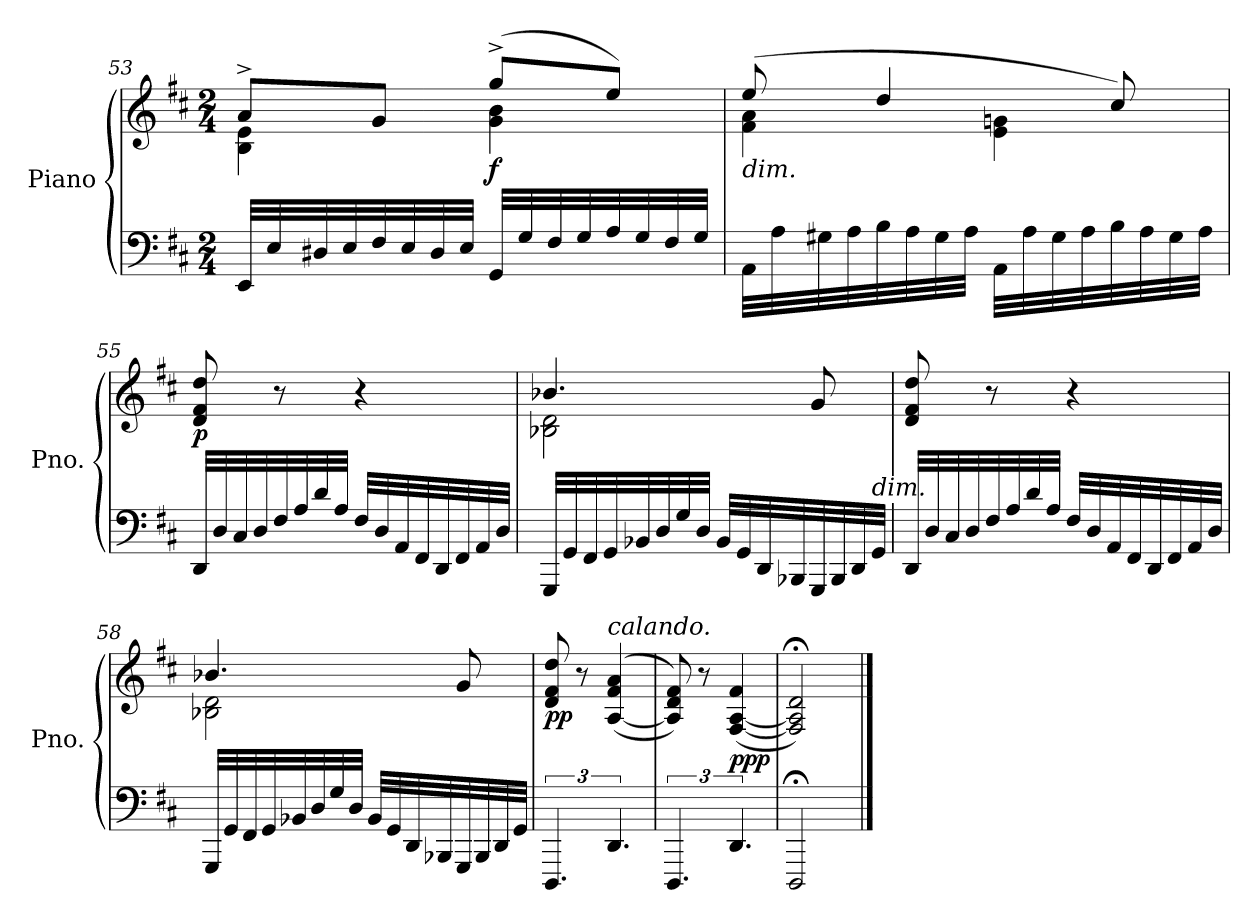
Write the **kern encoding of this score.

**kern	**kern	**dynam
*part1	*part1	*part1
*staff2	*staff1	*staff1/2
*I"Piano	*	*
*I'Pno.	*	*
*clefF4	*clefG2	*
*k[f#c#]	*k[f#c#]	*
*M2/4	*M2/4	*
=53	=53	=53
*	*^	*
32EE/LLL	8a^/L	4B\ 4e\	.
32E/	.	.	.
32D#X/	.	.	.
32E/	.	.	.
32F#/	8g/J	.	.
32E/	.	.	.
32D#/	.	.	.
32E/JJJ	.	.	.
!	!	!	!LO:DY:b
32GG/LLL	(>8gg^/L	4g\ 4b\	f
32G/	.	.	.
32F#/	.	.	.
32G/	.	.	.
32A/	8ee/J)	.	.
32G/	.	.	.
32F#/	.	.	.
32G/JJJ	.	.	.
!!LO:PB:g=z	!!
=54	=54	=54	=54
!	!LO:TX:b:i:t=dim.	!	!
32AA\LLL	(>8ee/	4f#\ 4a\	.
32A>\	.	.	.
32G#X>\	.	.	.
32A>\	.	.	.
32B>\	4dd/	.	.
32A\	.	.	.
32G#\	.	.	.
32A>\JJJ	.	.	.
32AA\LLL	.	4e\ 4gn\	.
32A\	.	.	.
32G#\	.	.	.
32A\	.	.	.
32B\	8cc#/)	.	.
32A\	.	.	.
32G#\	.	.	.
32A\JJJ	.	.	.
*	*v	*v	*
=55	=55	=55
!	!	!LO:DY:b
32DD/LLL	8d/ 8f#/ 8dd/	p
32D/	.	.
32C#/	.	.
32D/	.	.
32F#/	8r	.
32A/	.	.
32d/	.	.
32A/JJJ	.	.
32F#/LLL	4r	.
32D/	.	.
32AA/	.	.
32FF#/	.	.
32DD/	.	.
32FF#/	.	.
32AA/	.	.
32D/JJJ	.	.
!!LO:LB:g=z
=56	=56	=56
*	*^	*
32GGG/LLL	4.b-X/	2B-X\ 2d\	.
32GG/	.	.	.
32FF#/	.	.	.
32GG/	.	.	.
32BB-X</	.	.	.
32D/	.	.	.
32G/	.	.	.
32D/JJJ	.	.	.
32BB-/LLL	.	.	.
32GG/	.	.	.
32DD/	.	.	.
32BBB-X/	.	.	.
32GGG/	8g/	.	.
32BBB-/	.	.	.
32DD/	.	.	.
!LO:TX:a:i:t=dim.	!	!	!
32GG/JJJ	.	.	.
*	*v	*v	*
=57	=57	=57
32DD/LLL	8d/ 8f#/ 8dd/	.
32D/	.	.
32C#/	.	.
32D/	.	.
32F#/	8r	.
32A/	.	.
32d/	.	.
32A/JJJ	.	.
32F#/LLL	4r	.
32D/	.	.
32AA/	.	.
32FF#/	.	.
32DD/	.	.
32FF#/	.	.
32AA/	.	.
32D/JJJ	.	.
!!LO:LB:g=z
=58	=58	=58
*	*^	*
32GGG/LLL	4.b-X/	2B-X\ 2d\	.
32GG/	.	.	.
32FF#/	.	.	.
32GG/	.	.	.
32BB-X</	.	.	.
32D/	.	.	.
32G/	.	.	.
32D/JJJ	.	.	.
32BB-/LLL	.	.	.
32GG/	.	.	.
32DD/	.	.	.
32BBB-X/	.	.	.
32GGG/	8g/	.	.
32BBB-/	.	.	.
32DD/	.	.	.
32GG/JJJ	.	.	.
*	*v	*v	*
=59	=59	=59
!	!	!LO:DY:b
6.DDD/	8d/ 8f#/ 8dd/	pp
.	8r	.
!	!LO:TX:a:i:t=calando.	!
6.DD/	(>(>[4A/ 4f#/ 4a/	.
=60	=60	=60
*	*MM65	*
6.DDD/	8A/] 8d/ 8f#/))	.
.	8r	.
*	*MM55	*
!	!	!LO:DY:b
6.DD/	(>[4F#/ [4A/ 4f#/	ppp
=61	=61	=61
*	*MM47	*
2DDD;</	2F#/];< 2A/];< 2d/;<)	.
==	==	==
*-	*-	*-
